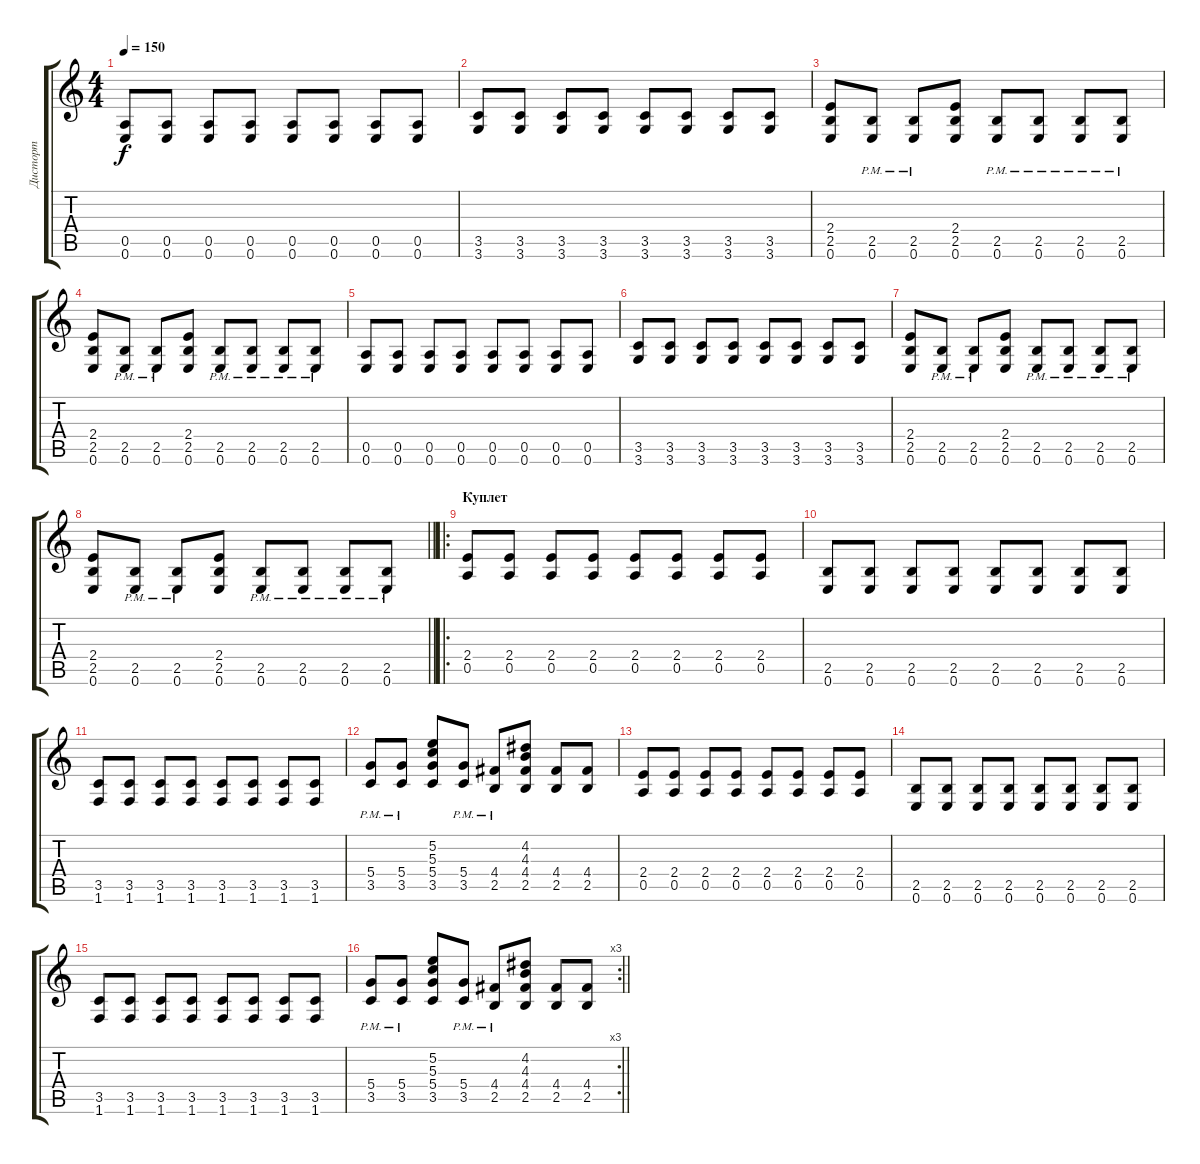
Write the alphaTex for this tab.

\track ("Дисторт" "Дисторт") {instrument distortionguitar}
\staff {score tabs}
\tuning (E4 B3 G3 D3 A2 E2) {hide}
\ts (4 4)
\tempo 150
\clef g2
\ks c
(0.5 0.6).8{dy f} (0.5 0.6).8 (0.5 0.6).8 (0.5 0.6).8 (0.5 0.6).8 (0.5 0.6).8 (0.5 0.6).8 (0.5 0.6).8 |
(3.5 3.6).8 (3.5 3.6).8 (3.5 3.6).8 (3.5 3.6).8 (3.5 3.6).8 (3.5 3.6).8 (3.5 3.6).8 (3.5 3.6).8 |
(2.4 2.5 0.6).8 (2.5{pm} 0.6{pm}).8 (2.5{pm} 0.6{pm}).8 (2.4 2.5 0.6).8 (2.5{pm} 0.6{pm}).8 (2.5{pm} 0.6{pm}).8 (2.5{pm} 0.6{pm}).8 (2.5{pm} 0.6{pm}).8 |
(2.4 2.5 0.6).8 (2.5{pm} 0.6{pm}).8 (2.5{pm} 0.6{pm}).8 (2.4 2.5 0.6).8 (2.5{pm} 0.6{pm}).8 (2.5{pm} 0.6{pm}).8 (2.5{pm} 0.6{pm}).8 (2.5{pm} 0.6{pm}).8 |
(0.5 0.6).8 (0.5 0.6).8 (0.5 0.6).8 (0.5 0.6).8 (0.5 0.6).8 (0.5 0.6).8 (0.5 0.6).8 (0.5 0.6).8 |
(3.5 3.6).8 (3.5 3.6).8 (3.5 3.6).8 (3.5 3.6).8 (3.5 3.6).8 (3.5 3.6).8 (3.5 3.6).8 (3.5 3.6).8 |
(2.4 2.5 0.6).8 (2.5{pm} 0.6{pm}).8 (2.5{pm} 0.6{pm}).8 (2.4 2.5 0.6).8 (2.5{pm} 0.6{pm}).8 (2.5{pm} 0.6{pm}).8 (2.5{pm} 0.6{pm}).8 (2.5{pm} 0.6{pm}).8 |
\barLineRight lightlight
(2.4 2.5 0.6).8 (2.5{pm} 0.6{pm}).8 (2.5{pm} 0.6{pm}).8 (2.4 2.5 0.6).8 (2.5{pm} 0.6{pm}).8 (2.5{pm} 0.6{pm}).8 (2.5{pm} 0.6{pm}).8 (2.5{pm} 0.6{pm}).8 |
\ro
\section ("" "Куплет")
(2.4 0.5).8 (2.4 0.5).8 (2.4 0.5).8 (2.4 0.5).8 (2.4 0.5).8 (2.4 0.5).8 (2.4 0.5).8 (2.4 0.5).8 |
(2.5 0.6).8 (2.5 0.6).8 (2.5 0.6).8 (2.5 0.6).8 (2.5 0.6).8 (2.5 0.6).8 (2.5 0.6).8 (2.5 0.6).8 |
(3.5 1.6).8 (3.5 1.6).8 (3.5 1.6).8 (3.5 1.6).8 (3.5 1.6).8 (3.5 1.6).8 (3.5 1.6).8 (3.5 1.6).8 |
(5.4{pm} 3.5{pm}).8 (5.4{pm} 3.5{pm}).8 (5.2 5.3 5.4 3.5).8 (5.4{pm} 3.5{pm}).8 (4.4{pm} 2.5{pm}).8 (4.2 4.3 4.4 2.5).8 (4.4 2.5).8 (4.4 2.5).8 |
(2.4 0.5).8 (2.4 0.5).8 (2.4 0.5).8 (2.4 0.5).8 (2.4 0.5).8 (2.4 0.5).8 (2.4 0.5).8 (2.4 0.5).8 |
(2.5 0.6).8 (2.5 0.6).8 (2.5 0.6).8 (2.5 0.6).8 (2.5 0.6).8 (2.5 0.6).8 (2.5 0.6).8 (2.5 0.6).8 |
(3.5 1.6).8 (3.5 1.6).8 (3.5 1.6).8 (3.5 1.6).8 (3.5 1.6).8 (3.5 1.6).8 (3.5 1.6).8 (3.5 1.6).8 |
\rc 3
\barLineRight lightlight
(5.4{pm} 3.5{pm}).8 (5.4{pm} 3.5{pm}).8 (5.2 5.3 5.4 3.5).8 (5.4{pm} 3.5{pm}).8 (4.4{pm} 2.5{pm}).8 (4.2 4.3 4.4 2.5).8 (4.4 2.5).8 (4.4 2.5).8
